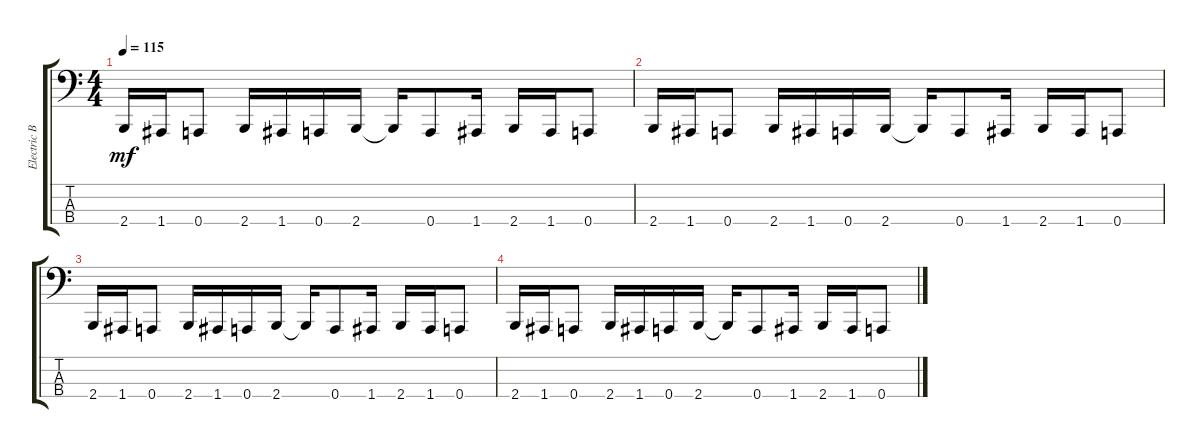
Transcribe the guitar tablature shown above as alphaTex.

\track ("Electric Bass <REITA>" "Electric B") {instrument electricbassfinger}
\staff {score tabs}
\tuning (C2 G1 D1 A0) {hide}
\ts (4 4)
\tempo 115
\clef f4
\ks c
2.4.16{dy mf} 1.4.16 0.4.8 2.4.16 1.4.16 0.4.16 2.4.16 2.4{t}.16 0.4.8 1.4.16 2.4.16 1.4.16 0.4.8 |
2.4.16 1.4.16 0.4.8 2.4.16 1.4.16 0.4.16 2.4.16 2.4{t}.16 0.4.8 1.4.16 2.4.16 1.4.16 0.4.8 |
2.4.16 1.4.16 0.4.8 2.4.16 1.4.16 0.4.16 2.4.16 2.4{t}.16 0.4.8 1.4.16 2.4.16 1.4.16 0.4.8 |
2.4.16 1.4.16 0.4.8 2.4.16 1.4.16 0.4.16 2.4.16 2.4{t}.16 0.4.8 1.4.16 2.4.16 1.4.16 0.4.8
